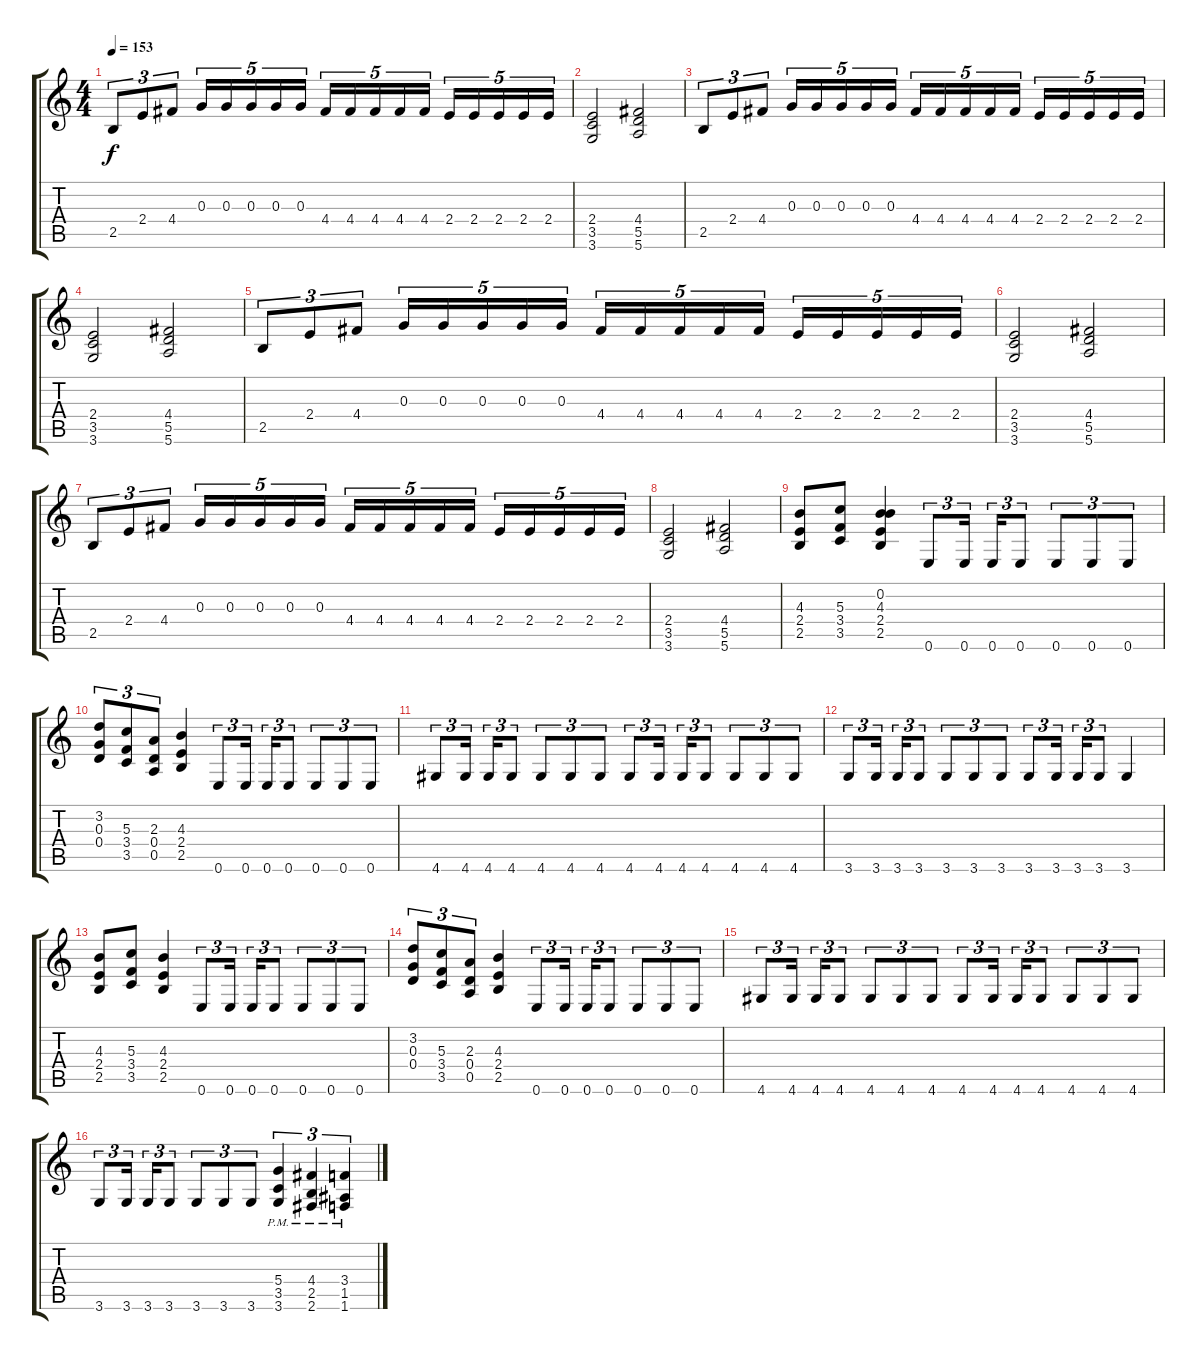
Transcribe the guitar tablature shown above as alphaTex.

\track "" {instrument distortionguitar}
\staff {score tabs}
\tuning (E4 B3 G3 D3 A2 E2) {hide}
\ts (4 4)
\section ("" "")
\tempo 153
\clef g2
\ks c
2.5.8{tu (3 2) dy f} 2.4.8{tu (3 2)} 4.4.8{tu (3 2)} 0.3.16{tu (5 4)} 0.3.16{tu (5 4)} 0.3.16{tu (5 4)} 0.3.16{tu (5 4)} 0.3.16{tu (5 4)} 4.4.16{tu (5 4)} 4.4.16{tu (5 4)} 4.4.16{tu (5 4)} 4.4.16{tu (5 4)} 4.4.16{tu (5 4)} 2.4.16{tu (5 4)} 2.4.16{tu (5 4)} 2.4.16{tu (5 4)} 2.4.16{tu (5 4)} 2.4.16{tu (5 4)} |
(2.4 3.5 3.6).2 (4.4 5.5 5.6).2 |
2.5.8{tu (3 2)} 2.4.8{tu (3 2)} 4.4.8{tu (3 2)} 0.3.16{tu (5 4)} 0.3.16{tu (5 4)} 0.3.16{tu (5 4)} 0.3.16{tu (5 4)} 0.3.16{tu (5 4)} 4.4.16{tu (5 4)} 4.4.16{tu (5 4)} 4.4.16{tu (5 4)} 4.4.16{tu (5 4)} 4.4.16{tu (5 4)} 2.4.16{tu (5 4)} 2.4.16{tu (5 4)} 2.4.16{tu (5 4)} 2.4.16{tu (5 4)} 2.4.16{tu (5 4)} |
(2.4 3.5 3.6).2 (4.4 5.5 5.6).2 |
2.5.8{tu (3 2)} 2.4.8{tu (3 2)} 4.4.8{tu (3 2)} 0.3.16{tu (5 4)} 0.3.16{tu (5 4)} 0.3.16{tu (5 4)} 0.3.16{tu (5 4)} 0.3.16{tu (5 4)} 4.4.16{tu (5 4)} 4.4.16{tu (5 4)} 4.4.16{tu (5 4)} 4.4.16{tu (5 4)} 4.4.16{tu (5 4)} 2.4.16{tu (5 4)} 2.4.16{tu (5 4)} 2.4.16{tu (5 4)} 2.4.16{tu (5 4)} 2.4.16{tu (5 4)} |
(2.4 3.5 3.6).2 (4.4 5.5 5.6).2 |
2.5.8{tu (3 2)} 2.4.8{tu (3 2)} 4.4.8{tu (3 2)} 0.3.16{tu (5 4)} 0.3.16{tu (5 4)} 0.3.16{tu (5 4)} 0.3.16{tu (5 4)} 0.3.16{tu (5 4)} 4.4.16{tu (5 4)} 4.4.16{tu (5 4)} 4.4.16{tu (5 4)} 4.4.16{tu (5 4)} 4.4.16{tu (5 4)} 2.4.16{tu (5 4)} 2.4.16{tu (5 4)} 2.4.16{tu (5 4)} 2.4.16{tu (5 4)} 2.4.16{tu (5 4)} |
(2.4 3.5 3.6).2 (4.4 5.5 5.6).2 |
\section ("" "")
(4.3 2.4 2.5).8 (5.3 3.4 3.5).8 (0.2 4.3 2.4 2.5).4 0.6.8{tu (3 2)} 0.6.16{tu (3 2)} 0.6.16{tu (3 2)} 0.6.8{tu (3 2)} 0.6.8{tu (3 2)} 0.6.8{tu (3 2)} 0.6.8{tu (3 2)} |
(3.2 0.3 0.4).8{tu (3 2)} (5.3 3.4 3.5).8{tu (3 2)} (2.3 0.4 0.5).8{tu (3 2)} (4.3 2.4 2.5).4 0.6.8{tu (3 2)} 0.6.16{tu (3 2)} 0.6.16{tu (3 2)} 0.6.8{tu (3 2)} 0.6.8{tu (3 2)} 0.6.8{tu (3 2)} 0.6.8{tu (3 2)} |
4.6.8{tu (3 2)} 4.6.16{tu (3 2)} 4.6.16{tu (3 2)} 4.6.8{tu (3 2)} 4.6.8{tu (3 2)} 4.6.8{tu (3 2)} 4.6.8{tu (3 2)} 4.6.8{tu (3 2)} 4.6.16{tu (3 2)} 4.6.16{tu (3 2)} 4.6.8{tu (3 2)} 4.6.8{tu (3 2)} 4.6.8{tu (3 2)} 4.6.8{tu (3 2)} |
3.6.8{tu (3 2)} 3.6.16{tu (3 2)} 3.6.16{tu (3 2)} 3.6.8{tu (3 2)} 3.6.8{tu (3 2)} 3.6.8{tu (3 2)} 3.6.8{tu (3 2)} 3.6.8{tu (3 2)} 3.6.16{tu (3 2)} 3.6.16{tu (3 2)} 3.6.8{tu (3 2)} 3.6.4 |
(4.3 2.4 2.5).8 (5.3 3.4 3.5).8 (4.3 2.4 2.5).4 0.6.8{tu (3 2)} 0.6.16{tu (3 2)} 0.6.16{tu (3 2)} 0.6.8{tu (3 2)} 0.6.8{tu (3 2)} 0.6.8{tu (3 2)} 0.6.8{tu (3 2)} |
(3.2 0.3 0.4).8{tu (3 2)} (5.3 3.4 3.5).8{tu (3 2)} (2.3 0.4 0.5).8{tu (3 2)} (4.3 2.4 2.5).4 0.6.8{tu (3 2)} 0.6.16{tu (3 2)} 0.6.16{tu (3 2)} 0.6.8{tu (3 2)} 0.6.8{tu (3 2)} 0.6.8{tu (3 2)} 0.6.8{tu (3 2)} |
4.6.8{tu (3 2)} 4.6.16{tu (3 2)} 4.6.16{tu (3 2)} 4.6.8{tu (3 2)} 4.6.8{tu (3 2)} 4.6.8{tu (3 2)} 4.6.8{tu (3 2)} 4.6.8{tu (3 2)} 4.6.16{tu (3 2)} 4.6.16{tu (3 2)} 4.6.8{tu (3 2)} 4.6.8{tu (3 2)} 4.6.8{tu (3 2)} 4.6.8{tu (3 2)} |
3.6.8{tu (3 2)} 3.6.16{tu (3 2)} 3.6.16{tu (3 2)} 3.6.8{tu (3 2)} 3.6.8{tu (3 2)} 3.6.8{tu (3 2)} 3.6.8{tu (3 2)} (5.4{pm} 3.5{pm} 3.6{pm}).4{tu (3 2)} (4.4{pm} 2.5{pm} 2.6{pm}).4{tu (3 2)} (3.4{pm} 1.5{pm} 1.6{pm}).4{tu (3 2)}
